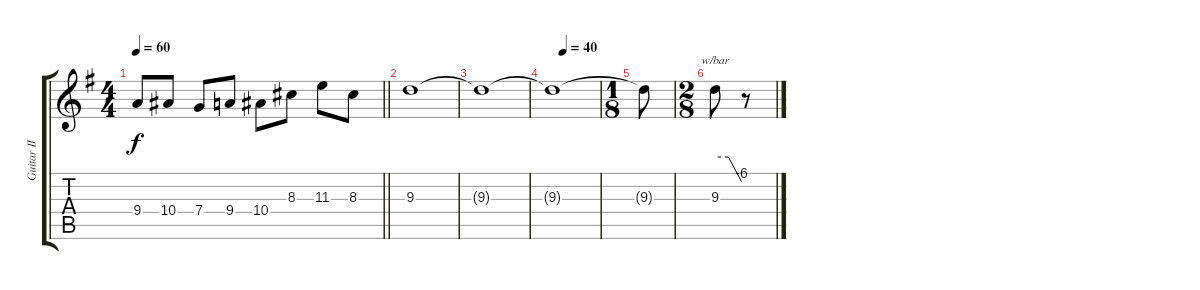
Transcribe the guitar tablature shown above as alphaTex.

\track ("Guitar II" "Guitar II") {instrument distortionguitar}
\staff {score tabs}
\tuning (D4 A3 F3 C3 G2 D2) {hide}
\ts (4 4)
\tempo 60
\clef g2
\barLineRight lightlight
\ks eminor
9.4.8{dy f} 10.4.8 7.4.8 9.4.8 10.4.8 8.3.8 11.3.8 8.3.8 |
9.3.1 |
9.3{t}.1 |
\tempo (40 0.25)
9.3{t}.1 |
\ts (1 8)
9.3{t}.8 |
\ts (2 8)
9.3.8{tbe (custom default 0 0 30 0 60 -24)} r.8
